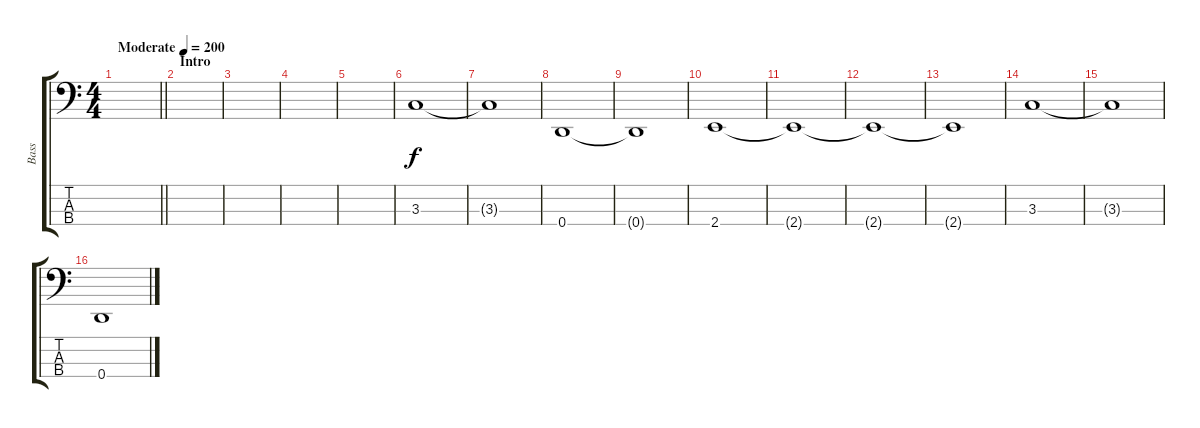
\track ("Bass" "Bass") {instrument electricbasspick}
\staff {score tabs}
\tuning (G2 D2 A1 D1) {hide}
\ts (4 4)
\tempo (200 "Moderate")
\clef f4
\barLineRight lightlight
\ks c
|
\section ("" "Intro")
|
|
|
|
3.3.1 |
3.3{t}.1 |
0.4.1 |
0.4{t}.1 |
2.4.1 |
2.4{t}.1 |
2.4{t}.1 |
2.4{t}.1 |
3.3.1 |
3.3{t}.1 |
0.4.1
